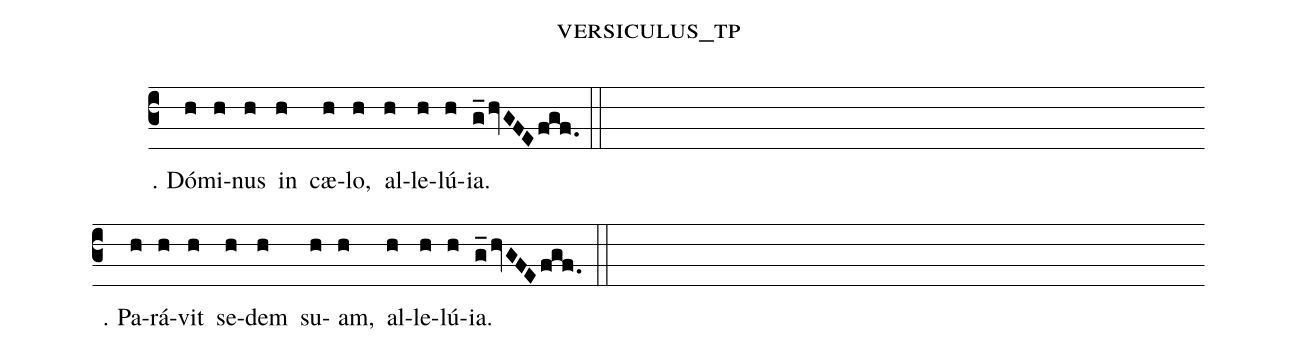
name:versiculus_tp;
%%
(c3) ℣. Dó(h)mi(h)nus(h) in(h) cæ(h)lo,(h) al(h)le(h)lú(h)ia.(g_hvGFEfgf.) (::) (Z-)
℟. Pa(h)rá(h)vit(h) se(h)dem(h) su(h)am,(h) al(h)le(h)lú(h)ia.(g_hvGFEfgf.) (::)
